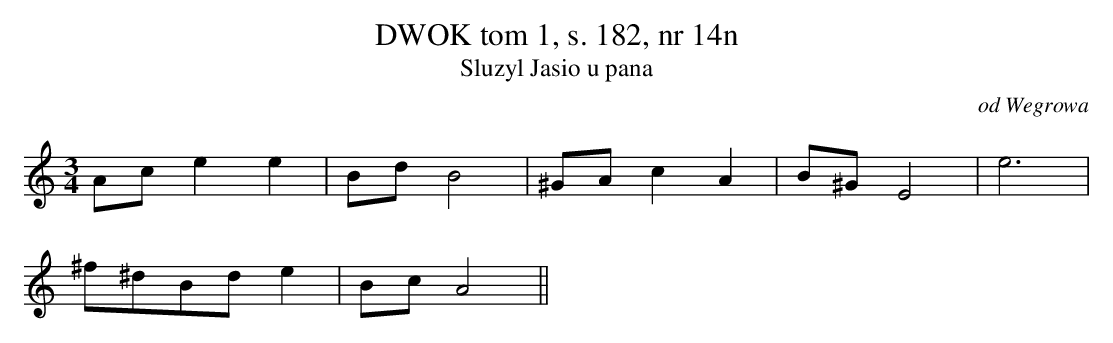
X:1
T:DWOK tom 1, s. 182, nr 14n
T:Sluzyl Jasio u pana
O:od Wegrowa
M:3/4
L:1/8
K:C
Ace2e2 | BdB4 |^GAc2A2 | B^GE4 |e6 |
 ^f^dBde2 | BcA4||
